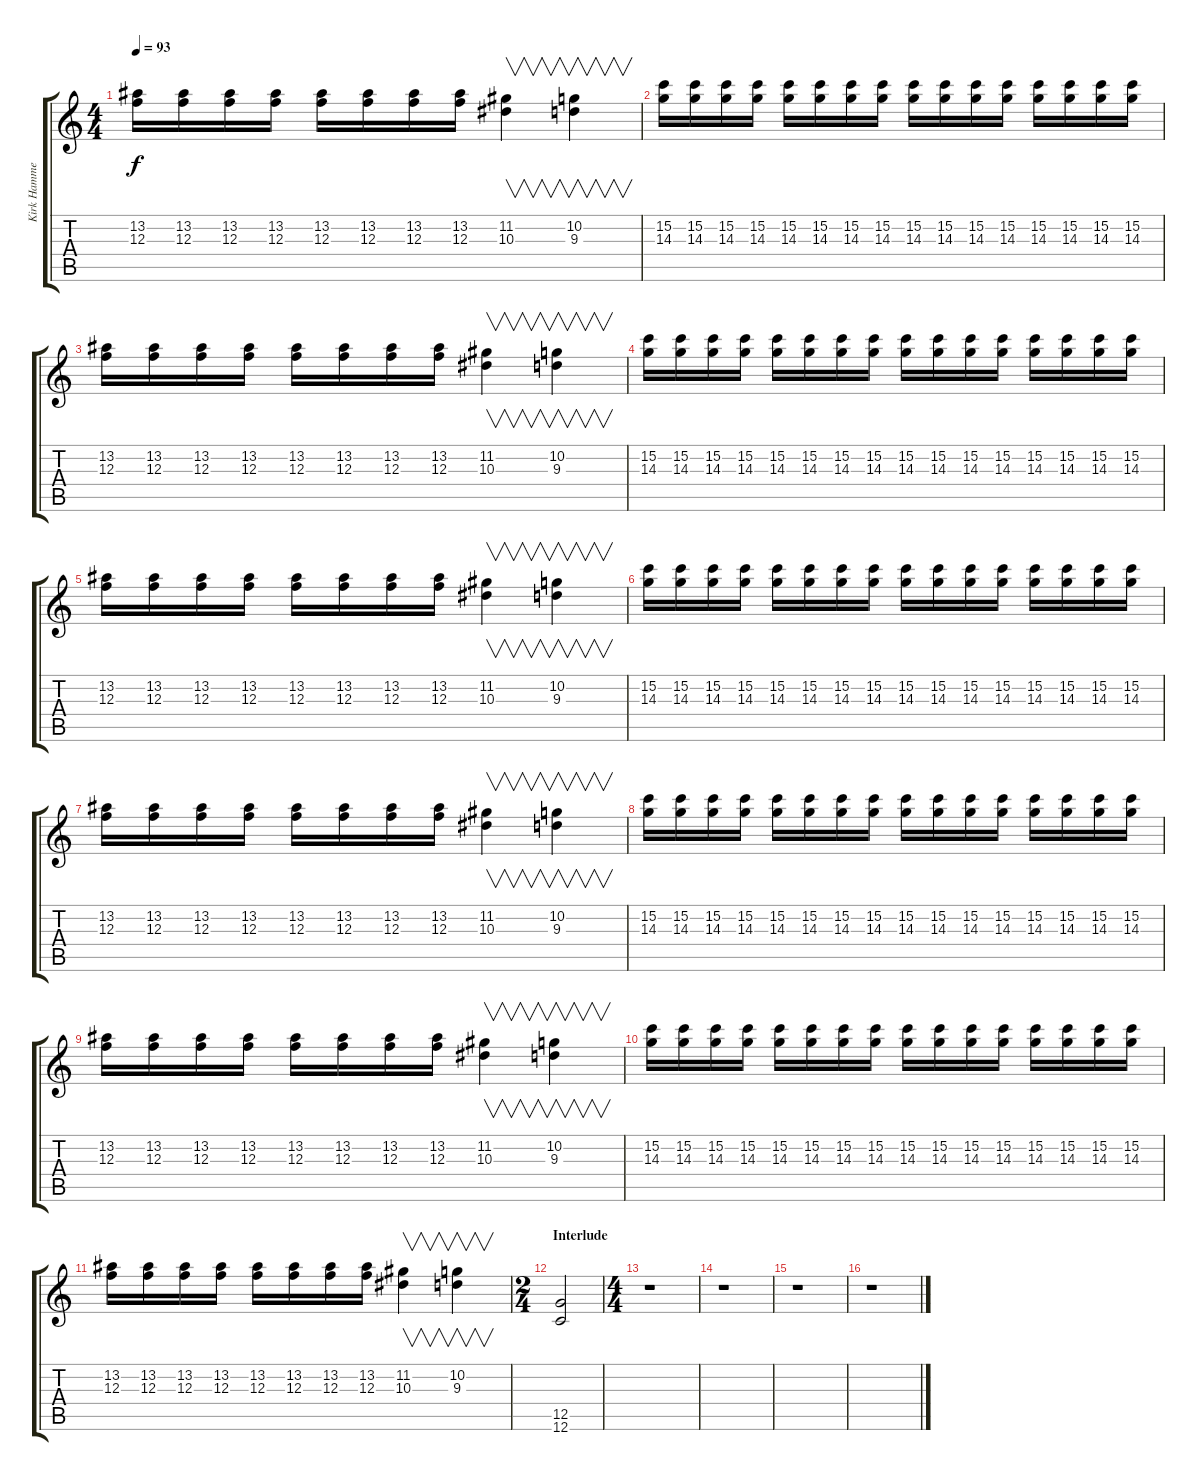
\track ("Kirk Hammett" "Kirk Hamme") {instrument distortionguitar}
\staff {score tabs}
\tuning (D4 A3 F3 C3 G2 C2) {hide}
\ts (4 4)
\tempo 93
\clef g2
\ks c
(13.2 12.3).16{dy f} (13.2 12.3).16 (13.2 12.3).16 (13.2 12.3).16 (13.2 12.3).16 (13.2 12.3).16 (13.2 12.3).16 (13.2 12.3).16 (11.2 10.3).4{v} (10.2 9.3).4{v} |
(15.2 14.3).16 (15.2 14.3).16 (15.2 14.3).16 (15.2 14.3).16 (15.2 14.3).16 (15.2 14.3).16 (15.2 14.3).16 (15.2 14.3).16 (15.2 14.3).16 (15.2 14.3).16 (15.2 14.3).16 (15.2 14.3).16 (15.2 14.3).16 (15.2 14.3).16 (15.2 14.3).16 (15.2 14.3).16 |
(13.2 12.3).16 (13.2 12.3).16 (13.2 12.3).16 (13.2 12.3).16 (13.2 12.3).16 (13.2 12.3).16 (13.2 12.3).16 (13.2 12.3).16 (11.2 10.3).4{v} (10.2 9.3).4{v} |
(15.2 14.3).16 (15.2 14.3).16 (15.2 14.3).16 (15.2 14.3).16 (15.2 14.3).16 (15.2 14.3).16 (15.2 14.3).16 (15.2 14.3).16 (15.2 14.3).16 (15.2 14.3).16 (15.2 14.3).16 (15.2 14.3).16 (15.2 14.3).16 (15.2 14.3).16 (15.2 14.3).16 (15.2 14.3).16 |
(13.2 12.3).16 (13.2 12.3).16 (13.2 12.3).16 (13.2 12.3).16 (13.2 12.3).16 (13.2 12.3).16 (13.2 12.3).16 (13.2 12.3).16 (11.2 10.3).4{v} (10.2 9.3).4{v} |
(15.2 14.3).16 (15.2 14.3).16 (15.2 14.3).16 (15.2 14.3).16 (15.2 14.3).16 (15.2 14.3).16 (15.2 14.3).16 (15.2 14.3).16 (15.2 14.3).16 (15.2 14.3).16 (15.2 14.3).16 (15.2 14.3).16 (15.2 14.3).16 (15.2 14.3).16 (15.2 14.3).16 (15.2 14.3).16 |
(13.2 12.3).16 (13.2 12.3).16 (13.2 12.3).16 (13.2 12.3).16 (13.2 12.3).16 (13.2 12.3).16 (13.2 12.3).16 (13.2 12.3).16 (11.2 10.3).4{v} (10.2 9.3).4{v} |
(15.2 14.3).16 (15.2 14.3).16 (15.2 14.3).16 (15.2 14.3).16 (15.2 14.3).16 (15.2 14.3).16 (15.2 14.3).16 (15.2 14.3).16 (15.2 14.3).16 (15.2 14.3).16 (15.2 14.3).16 (15.2 14.3).16 (15.2 14.3).16 (15.2 14.3).16 (15.2 14.3).16 (15.2 14.3).16 |
(13.2 12.3).16 (13.2 12.3).16 (13.2 12.3).16 (13.2 12.3).16 (13.2 12.3).16 (13.2 12.3).16 (13.2 12.3).16 (13.2 12.3).16 (11.2 10.3).4{v} (10.2 9.3).4{v} |
(15.2 14.3).16 (15.2 14.3).16 (15.2 14.3).16 (15.2 14.3).16 (15.2 14.3).16 (15.2 14.3).16 (15.2 14.3).16 (15.2 14.3).16 (15.2 14.3).16 (15.2 14.3).16 (15.2 14.3).16 (15.2 14.3).16 (15.2 14.3).16 (15.2 14.3).16 (15.2 14.3).16 (15.2 14.3).16 |
(13.2 12.3).16 (13.2 12.3).16 (13.2 12.3).16 (13.2 12.3).16 (13.2 12.3).16 (13.2 12.3).16 (13.2 12.3).16 (13.2 12.3).16 (11.2 10.3).4{v} (10.2 9.3).4{v} |
\ts (2 4)
\section ("" "Interlude")
(12.5 12.6).2 |
\ts (4 4)
r.1 |
r.1 |
r.1 |
r.1
